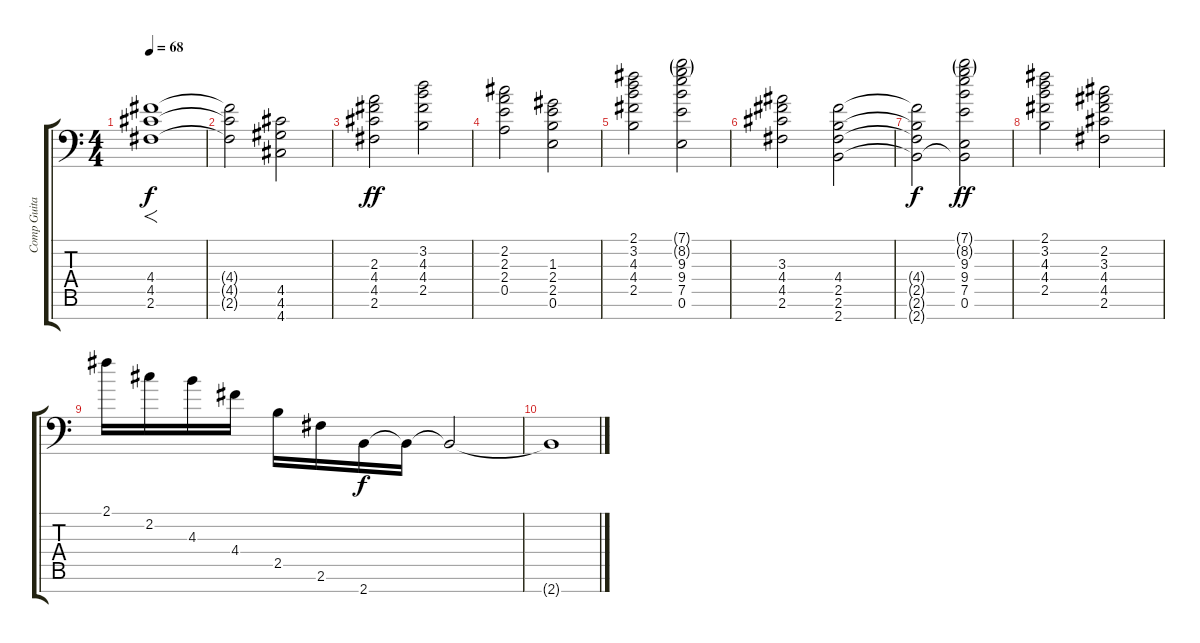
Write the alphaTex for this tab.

\track ("Comp Guitar" "Comp Guita") {instrument distortionguitar}
\staff {score tabs}
\tuning (E4 B3 G3 D3 A2 E2 A1) {hide}
\ts (4 4)
\tempo 68
\clef f4
\ks c
(4.4 4.5 2.6).1{f dy f instrument distortionguitar} |
(4.4{t} 4.5{t} 2.6{t}).2 (4.5 4.6 4.7).2 |
(2.3 4.4 4.5 2.6).2{dy ff} (3.2 4.3 4.4 2.5).2 |
(2.2 2.3 2.4 0.5).2 (1.3 2.4 2.5 0.6).2 |
(2.1 3.2 4.3 4.4 2.5).2 (7.1{g} 8.2{g} 9.3 9.4 7.5 0.6).2 |
(3.3 4.4 4.5 2.6).2 (4.4 2.5 2.6 2.7).2 |
(4.4{t} 2.5{t} 2.6{t} 2.7{t}).2{dy f} (7.1{g} 8.2{g} 9.3 9.4 7.5 0.6 2.7{t}).2{dy ff} |
(2.1 3.2 4.3 4.4 2.5).2 (2.2 3.3 4.4 4.5 2.6).2 |
2.1.16 2.2.16 4.3.16 4.4.16 2.5.16 2.6.16 2.7.16{dy f} 2.7{t}.16 2.7{t}.2 |
2.7{t}.1
